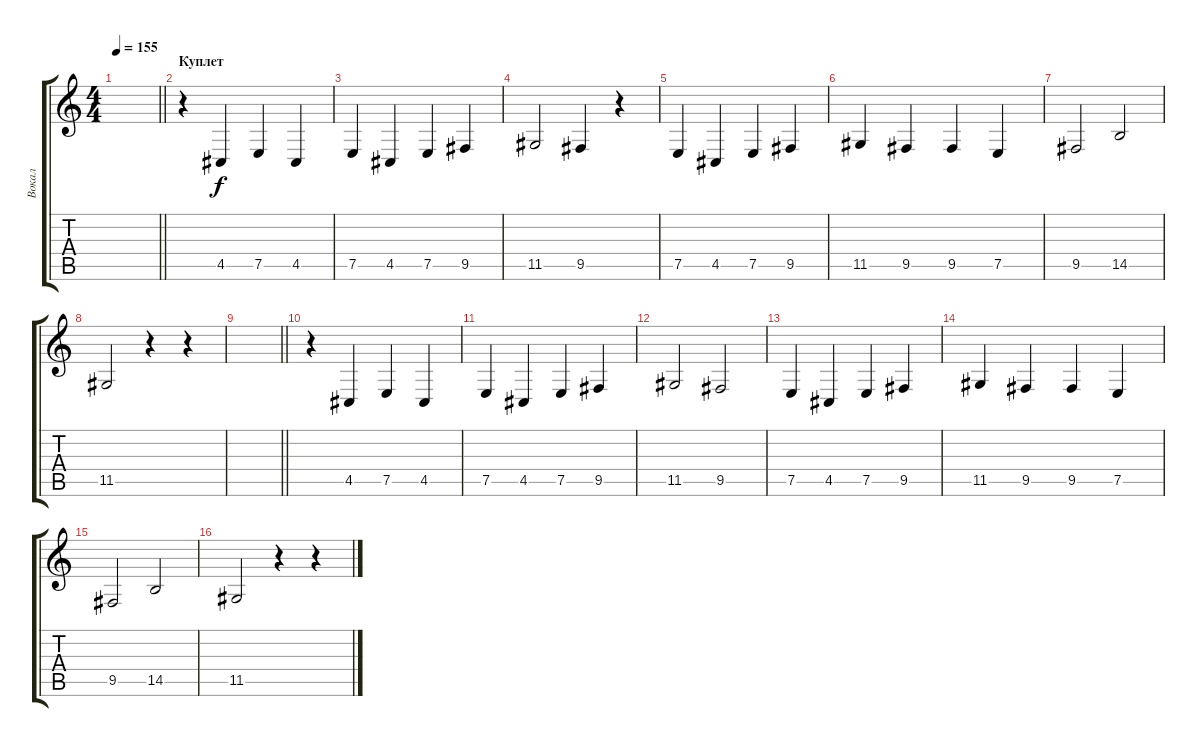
\track ("Вокал" "Вокал") {instrument flute}
\staff {score tabs}
\tuning (E4 B3 G3 D3 A2 E2) {hide}
\ts (4 4)
\tempo 155
\clef g2
\barLineRight lightlight
\ks c
|
\section ("" "Куплет")
r.4 4.5.4 7.5.4 4.5.4 |
7.5.4 4.5.4 7.5.4 9.5.4 |
11.5.2 9.5.4 r.4 |
7.5.4 4.5.4 7.5.4 9.5.4 |
11.5.4 9.5.4 9.5.4 7.5.4 |
9.5.2 14.5.2 |
11.5.2 r.4 r.4 |
\barLineRight lightlight
|
\section ("" " ")
r.4 4.5.4 7.5.4 4.5.4 |
7.5.4 4.5.4 7.5.4 9.5.4 |
11.5.2 9.5.2 |
7.5.4 4.5.4 7.5.4 9.5.4 |
11.5.4 9.5.4 9.5.4 7.5.4 |
9.5.2 14.5.2 |
11.5.2 r.4 r.4
